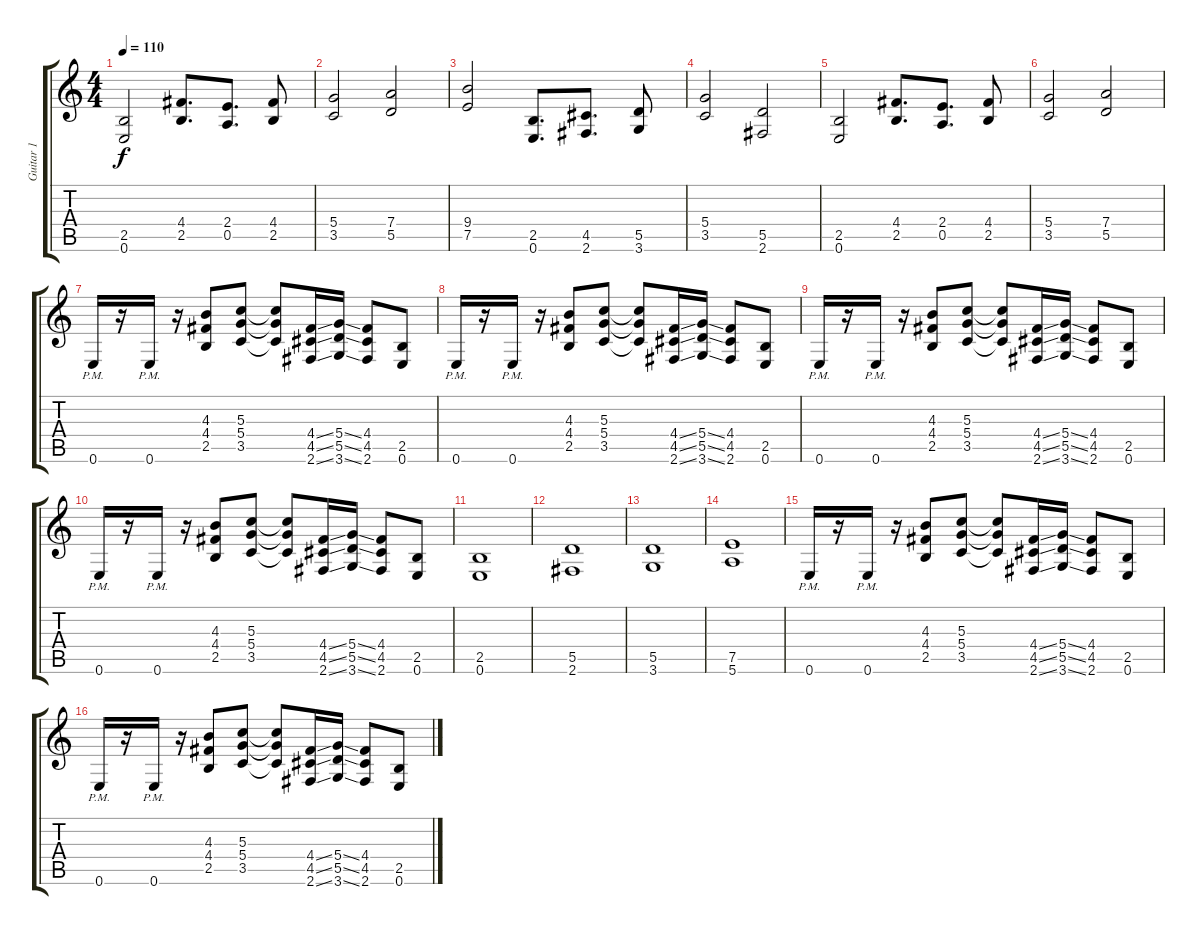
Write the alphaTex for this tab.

\track ("Guitar 1" "Guitar 1") {instrument distortionguitar}
\staff {score tabs}
\tuning (E4 B3 G3 D3 A2 E2) {hide}
\ts (4 4)
\tempo 110
\clef g2
\ks c
(2.5 0.6).2{dy f} (4.4 2.5).8{d} (2.4 0.5).8{d} (4.4 2.5).8 |
(5.4 3.5).2 (7.4 5.5).2 |
(9.4 7.5).2 (2.5 0.6).8{d} (4.5 2.6).8{d} (5.5 3.6).8 |
(5.4 3.5).2 (5.5 2.6).2 |
(2.5 0.6).2 (4.4 2.5).8{d} (2.4 0.5).8{d} (4.4 2.5).8 |
(5.4 3.5).2 (7.4 5.5).2 |
0.6{pm}.16 r.16 0.6{pm}.16 r.16 (4.3 4.4 2.5).8 (5.3 5.4 3.5).8 (5.3{t} 5.4{t} 3.5{t}).8 (4.4{ss} 4.5{ss} 2.6{ss}).16 (5.4{ss} 5.5{ss} 3.6{ss}).16 (4.4 4.5 2.6).8 (2.5 0.6).8 |
0.6{pm}.16 r.16 0.6{pm}.16 r.16 (4.3 4.4 2.5).8 (5.3 5.4 3.5).8 (5.3{t} 5.4{t} 3.5{t}).8 (4.4{ss} 4.5{ss} 2.6{ss}).16 (5.4{ss} 5.5{ss} 3.6{ss}).16 (4.4 4.5 2.6).8 (2.5 0.6).8 |
0.6{pm}.16 r.16 0.6{pm}.16 r.16 (4.3 4.4 2.5).8 (5.3 5.4 3.5).8 (5.3{t} 5.4{t} 3.5{t}).8 (4.4{ss} 4.5{ss} 2.6{ss}).16 (5.4{ss} 5.5{ss} 3.6{ss}).16 (4.4 4.5 2.6).8 (2.5 0.6).8 |
0.6{pm}.16 r.16 0.6{pm}.16 r.16 (4.3 4.4 2.5).8 (5.3 5.4 3.5).8 (5.3{t} 5.4{t} 3.5{t}).8 (4.4{ss} 4.5{ss} 2.6{ss}).16 (5.4{ss} 5.5{ss} 3.6{ss}).16 (4.4 4.5 2.6).8 (2.5 0.6).8 |
(2.5 0.6).1 |
(5.5 2.6).1 |
(5.5 3.6).1 |
(7.5 5.6).1 |
0.6{pm}.16 r.16 0.6{pm}.16 r.16 (4.3 4.4 2.5).8 (5.3 5.4 3.5).8 (5.3{t} 5.4{t} 3.5{t}).8 (4.4{ss} 4.5{ss} 2.6{ss}).16 (5.4{ss} 5.5{ss} 3.6{ss}).16 (4.4 4.5 2.6).8 (2.5 0.6).8 |
0.6{pm}.16 r.16 0.6{pm}.16 r.16 (4.3 4.4 2.5).8 (5.3 5.4 3.5).8 (5.3{t} 5.4{t} 3.5{t}).8 (4.4{ss} 4.5{ss} 2.6{ss}).16 (5.4{ss} 5.5{ss} 3.6{ss}).16 (4.4 4.5 2.6).8 (2.5 0.6).8
